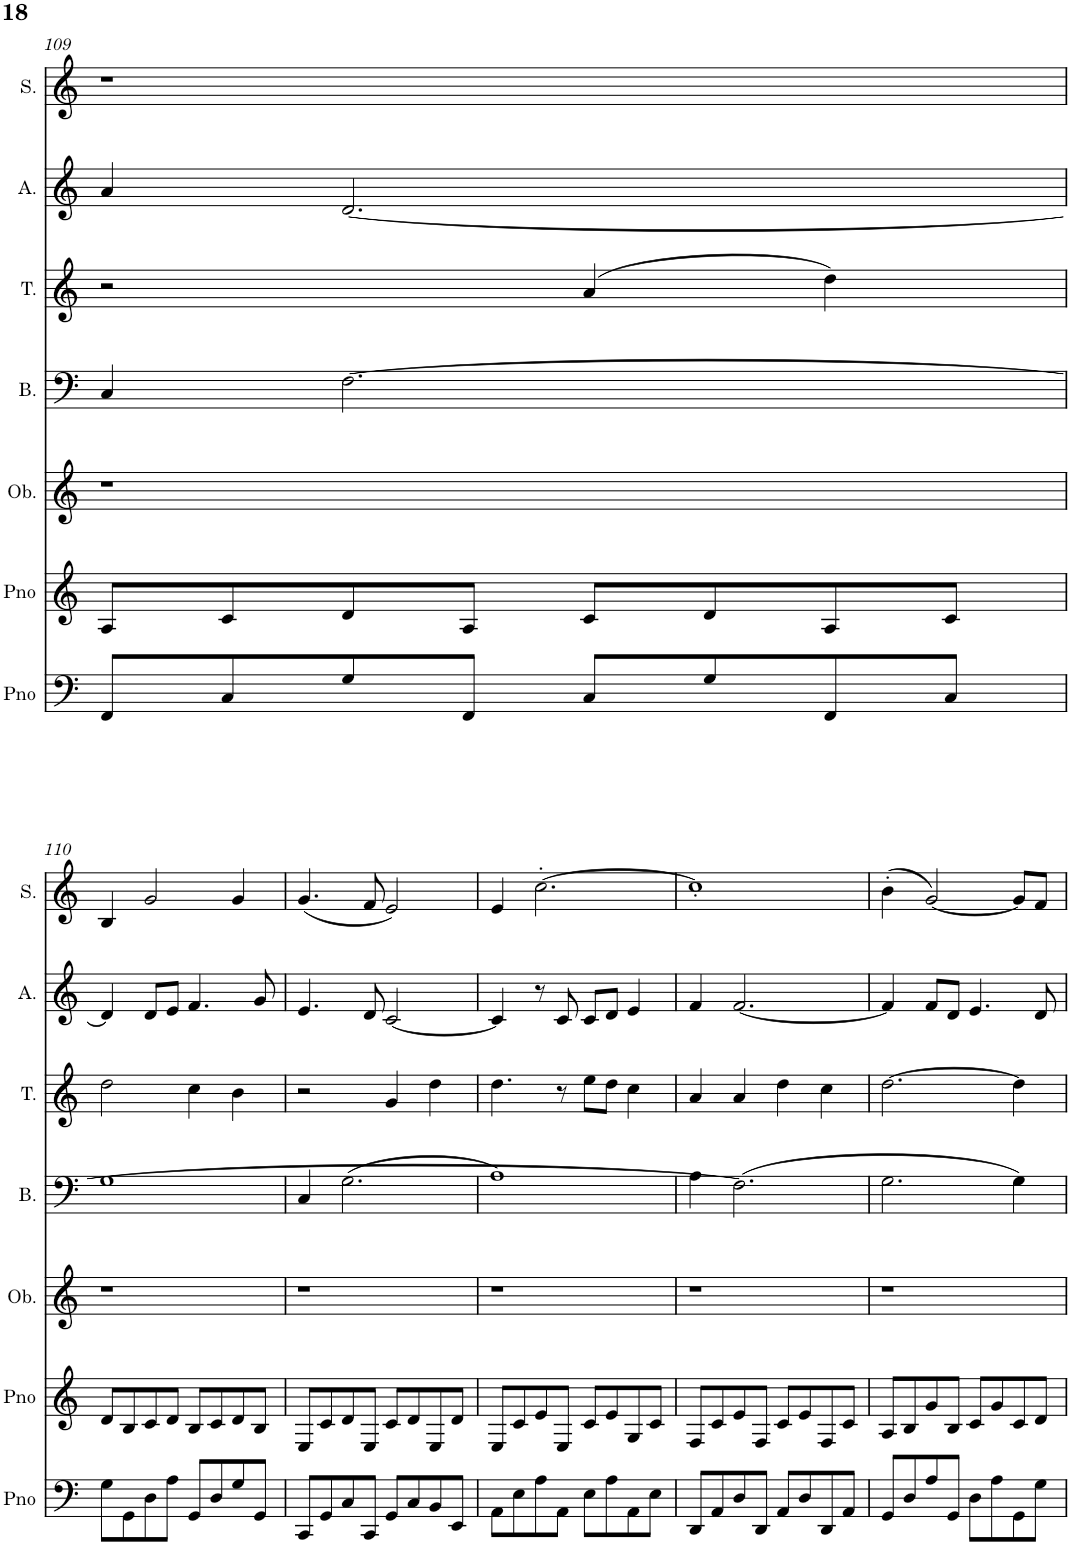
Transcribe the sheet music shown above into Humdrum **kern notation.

**kern	**kern	**kern	**kern	**kern	**kern	**kern
*part7	*part6	*part5	*part4	*part3	*part2	*part1
*staff7	*staff6	*staff5	*staff4	*staff3	*staff2	*staff1
*I"Piano	*I"Piano	*I"Oboe	*I"Bass	*I"Tenor	*I"Alto	*I"Soprano
*I'Pno	*I'Pno	*I'Ob.	*I'B.	*I'T.	*I'A.	*I'S.
!!LO:PB:g=z
*clefF4	*clefG2	*clefG2	*clefF4	*clefG2	*clefG2	*clefG2
*k[]	*k[]	*k[]	*k[]	*k[]	*k[]	*k[]
*M4/4	*M4/4	*	*	*	*M4/4	*M4/4
*met(c)	*met(c)	*	*	*	*met(c)	*met(c)
=109	=109	=109	=109	=109	=109	=109
8FF/L	8A/L	1r	4C/	2r	4a/	1r
8C/	8c/	.	.	.	.	.
8G/	8d/	.	[2.F\	.	[2.d/	.
8FF/J	8A/J	.	.	.	.	.
8C/L	8c/L	.	.	(4a/	.	.
8G/	8d/	.	.	.	.	.
8FF/	8A/	.	.	4dd\)	.	.
8C/J	8c/J	.	.	.	.	.
!!LO:LB:g=z
=110	=110	=110	=110	=110	=110	=110
8G\L	8d/L	1r	1G	2dd\	4d/]	4B/
8GG\	8B/	.	.	.	.	.
8D\	8c/	.	.	.	8d/L	2g/
8A\J	8d/J	.	.	.	8e/J	.
8GG/L	8B/L	.	.	4cc\	4.f/	.
8D/	8c/	.	.	.	.	.
8G/	8d/	.	.	4b\	.	4g/
8GG/J	8B/J	.	.	.	8g/	.
=111	=111	=111	=111	=111	=111	=111
8CC/L	8E/L	1r	4C/	2r	4.e/	(4.g/
8GG/	8c/	.	.	.	.	.
8C/	8d/	.	(2.G\	.	.	.
8CC/J	8E/J	.	.	.	8d/	8f/
8GG/L	8c/L	.	.	4g/	[2c/	2e/)
8C/	8d/	.	.	.	.	.
8BB/	8E/	.	.	4dd\	.	.
8EE/J	8d/J	.	.	.	.	.
=112	=112	=112	=112	=112	=112	=112
8AA\L	8E/L	1r	1A)	4.dd\	4c/]	4e/
8E\	8c/	.	.	.	.	.
8A\	8e/	.	.	.	8r	[2.cc'\
8AA\J	8E/J	.	.	8r	8c/	.
8E\L	8c/L	.	.	8ee\L	8c/L	.
8A\	8e/	.	.	8dd\J	8d/J	.
8AA\	8G/	.	.	4cc\	4e/	.
8E\J	8c/J	.	.	.	.	.
=113	=113	=113	=113	=113	=113	=113
8DD/L	8F/L	1r	4A\	4a/	4f/	1cc']
8AA/	8c/	.	.	.	.	.
8D/	8e/	.	(2.F\]	4a/	[2.f/	.
8DD/J	8F/J	.	.	.	.	.
8AA/L	8c/L	.	.	4dd\	.	.
8D/	8e/	.	.	.	.	.
8DD/	8F/	.	.	4cc\	.	.
8AA/J	8c/J	.	.	.	.	.
=114	=114	=114	=114	=114	=114	=114
8GG/L	8A/L	1r	2.G\	[2.dd\	4f/]	(4b'\
8D/	8B/	.	.	.	.	.
8A/	8g/	.	.	.	8f/L	[2g/)
8GG/J	8B/J	.	.	.	8d/J	.
8D\L	8c/L	.	.	.	4.e/	.
8A\	8g/	.	.	.	.	.
8GG\	8c/	.	4G\)	4dd\]	.	8g/L]
8G\J	8d/J	.	.	.	8d/	8f/J
=	=	=	=	=	=	=
*-	*-	*-	*-	*-	*-	*-
